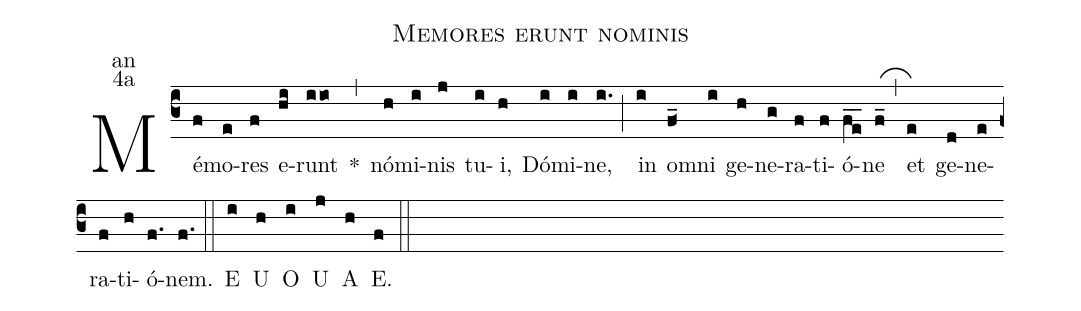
name:Memores erunt nominis;
office-part:an;
mode:4a;
%%
(c3) Mé(f)mo(e)res(f) e(hi)runt(iio) <sp>*</sp>(,) nó(h)mi(i)nis(j) tu(i)i,(h) Dó(i)mi(i)ne,(i.) (;) in(i) om(f<_)ni(i) ge(h)ne(g)ra(f)ti(f)ó(fe__)ne(f_) (,_) et(e) ge(d)ne(e)ra(f)ti(h)ó(f.)nem.(f.) (::)
<eu>E(i) U(h) O(i) U(j) A(h) E.(f) </eu>(::)
